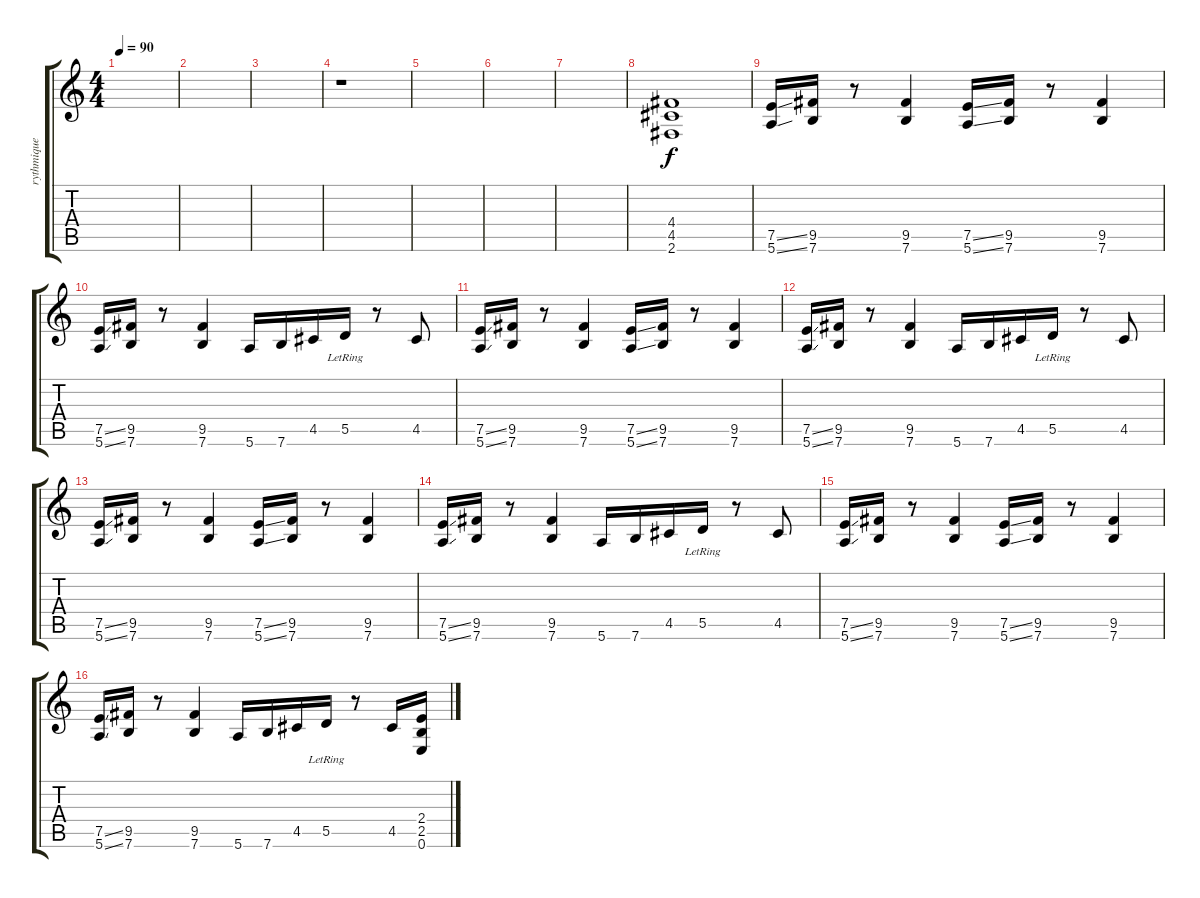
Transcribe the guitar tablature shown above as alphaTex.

\track ("rythmique" "rythmique") {instrument distortionguitar}
\staff {score tabs}
\tuning (E4 B3 G3 D3 A2 E2) {hide}
\ts (4 4)
\tempo 90
\clef g2
\ks c
|
|
|
r.1 |
|
|
|
(4.4 4.5 2.6).1 |
(7.5{ss} 5.6{ss}).16 (9.5 7.6).16 r.8 (9.5 7.6).4 (7.5{ss} 5.6{ss}).16 (9.5 7.6).16 r.8 (9.5 7.6).4 |
(7.5{ss} 5.6{ss}).16 (9.5 7.6).16 r.8 (9.5 7.6).4 5.6.16 7.6.16 4.5.16 5.5{lr}.16 r.8 4.5.8 |
(7.5{ss} 5.6{ss}).16 (9.5 7.6).16 r.8 (9.5 7.6).4 (7.5{ss} 5.6{ss}).16 (9.5 7.6).16 r.8 (9.5 7.6).4 |
(7.5{ss} 5.6{ss}).16 (9.5 7.6).16 r.8 (9.5 7.6).4 5.6.16 7.6.16 4.5.16 5.5{lr}.16 r.8 4.5.8 |
(7.5{ss} 5.6{ss}).16 (9.5 7.6).16 r.8 (9.5 7.6).4 (7.5{ss} 5.6{ss}).16 (9.5 7.6).16 r.8 (9.5 7.6).4 |
(7.5{ss} 5.6{ss}).16 (9.5 7.6).16 r.8 (9.5 7.6).4 5.6.16 7.6.16 4.5.16 5.5{lr}.16 r.8 4.5.8 |
(7.5{ss} 5.6{ss}).16 (9.5 7.6).16 r.8 (9.5 7.6).4 (7.5{ss} 5.6{ss}).16 (9.5 7.6).16 r.8 (9.5 7.6).4 |
(7.5{ss} 5.6{ss}).16 (9.5 7.6).16 r.8 (9.5 7.6).4 5.6.16 7.6.16 4.5.16 5.5{lr}.16 r.8 4.5.16 (2.4 2.5 0.6).16
